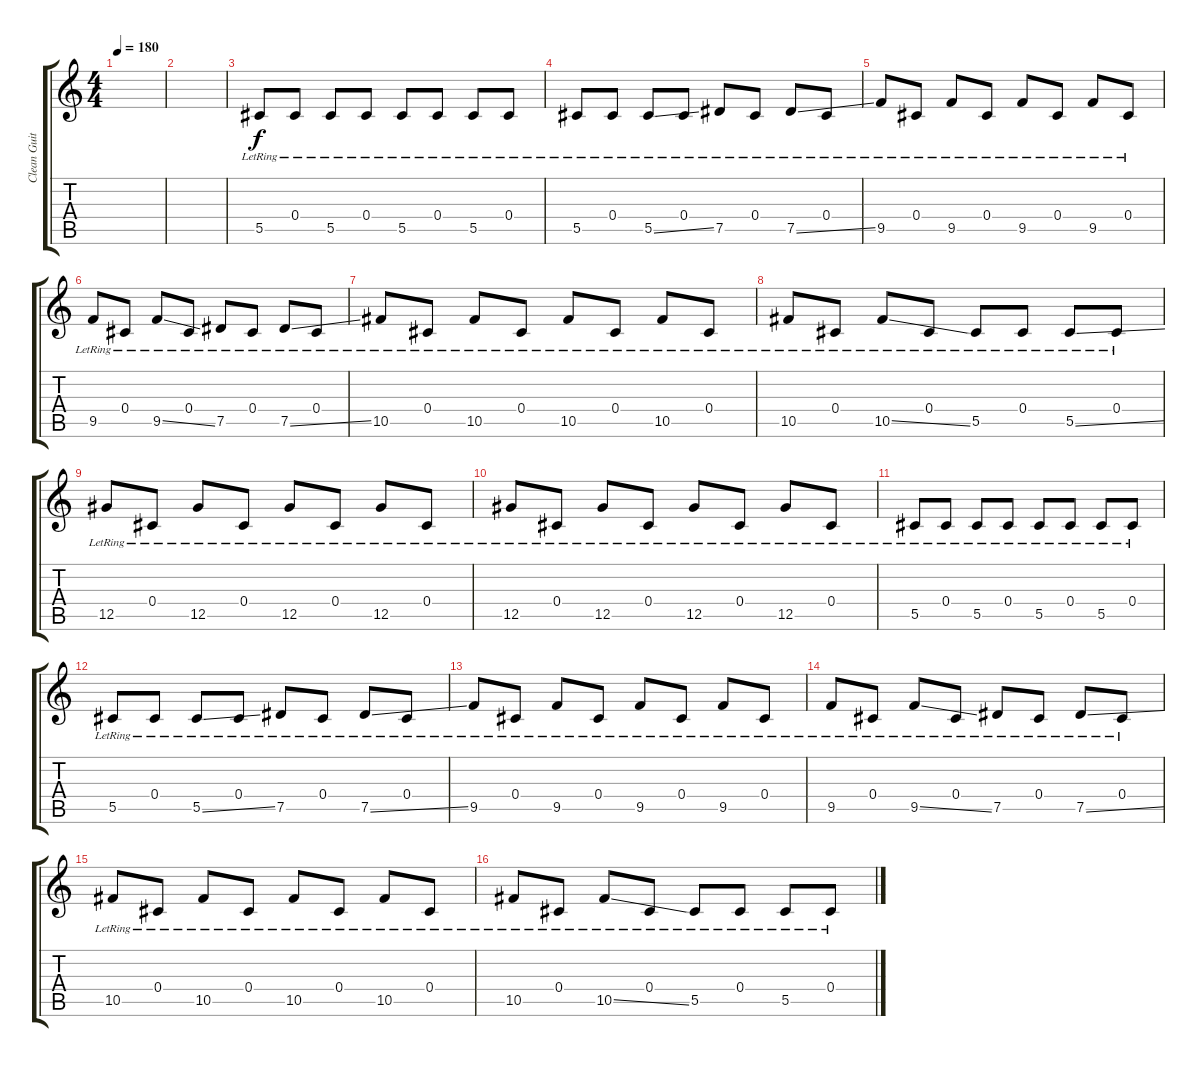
\track ("Clean Guitar 2" "Clean Guit") {instrument electricguitarjazz}
\staff {score tabs}
\tuning (Eb4 Bb3 Gb3 Db3 Ab2 Db2) {hide}
\ts (4 4)
\tempo 180
\clef g2
\ks c
|
|
5.5{lr}.8 0.4{lr}.8 5.5{lr}.8 0.4{lr}.8 5.5{lr}.8 0.4{lr}.8 5.5{lr}.8 0.4{lr}.8 |
5.5{lr}.8 0.4{lr}.8 5.5{ss lr}.8 0.4{lr}.8 7.5{lr}.8 0.4{lr}.8 7.5{ss lr}.8 0.4{lr}.8 |
9.5{lr}.8 0.4{lr}.8 9.5{lr}.8 0.4{lr}.8 9.5{lr}.8 0.4{lr}.8 9.5{lr}.8 0.4{lr}.8 |
9.5{lr}.8 0.4{lr}.8 9.5{ss lr}.8 0.4{lr}.8 7.5{lr}.8 0.4{lr}.8 7.5{ss lr}.8 0.4{lr}.8 |
10.5{lr}.8 0.4{lr}.8 10.5{lr}.8 0.4{lr}.8 10.5{lr}.8 0.4{lr}.8 10.5{lr}.8 0.4{lr}.8 |
10.5{lr}.8 0.4{lr}.8 10.5{ss lr}.8 0.4{lr}.8 5.5{lr}.8 0.4{lr}.8 5.5{ss lr}.8 0.4{lr}.8 |
12.5{lr}.8 0.4{lr}.8 12.5{lr}.8 0.4{lr}.8 12.5{lr}.8 0.4{lr}.8 12.5{lr}.8 0.4{lr}.8 |
12.5{lr}.8 0.4{lr}.8 12.5{lr}.8 0.4{lr}.8 12.5{lr}.8 0.4{lr}.8 12.5{lr}.8 0.4{lr}.8 |
5.5{lr}.8 0.4{lr}.8 5.5{lr}.8 0.4{lr}.8 5.5{lr}.8 0.4{lr}.8 5.5{lr}.8 0.4{lr}.8 |
5.5{lr}.8 0.4{lr}.8 5.5{ss lr}.8 0.4{lr}.8 7.5{lr}.8 0.4{lr}.8 7.5{ss lr}.8 0.4{lr}.8 |
9.5{lr}.8 0.4{lr}.8 9.5{lr}.8 0.4{lr}.8 9.5{lr}.8 0.4{lr}.8 9.5{lr}.8 0.4{lr}.8 |
9.5{lr}.8 0.4{lr}.8 9.5{ss lr}.8 0.4{lr}.8 7.5{lr}.8 0.4{lr}.8 7.5{ss lr}.8 0.4{lr}.8 |
10.5{lr}.8 0.4{lr}.8 10.5{lr}.8 0.4{lr}.8 10.5{lr}.8 0.4{lr}.8 10.5{lr}.8 0.4{lr}.8 |
10.5{lr}.8 0.4{lr}.8 10.5{ss lr}.8 0.4{lr}.8 5.5{lr}.8 0.4{lr}.8 5.5{ss lr}.8 0.4{lr}.8
